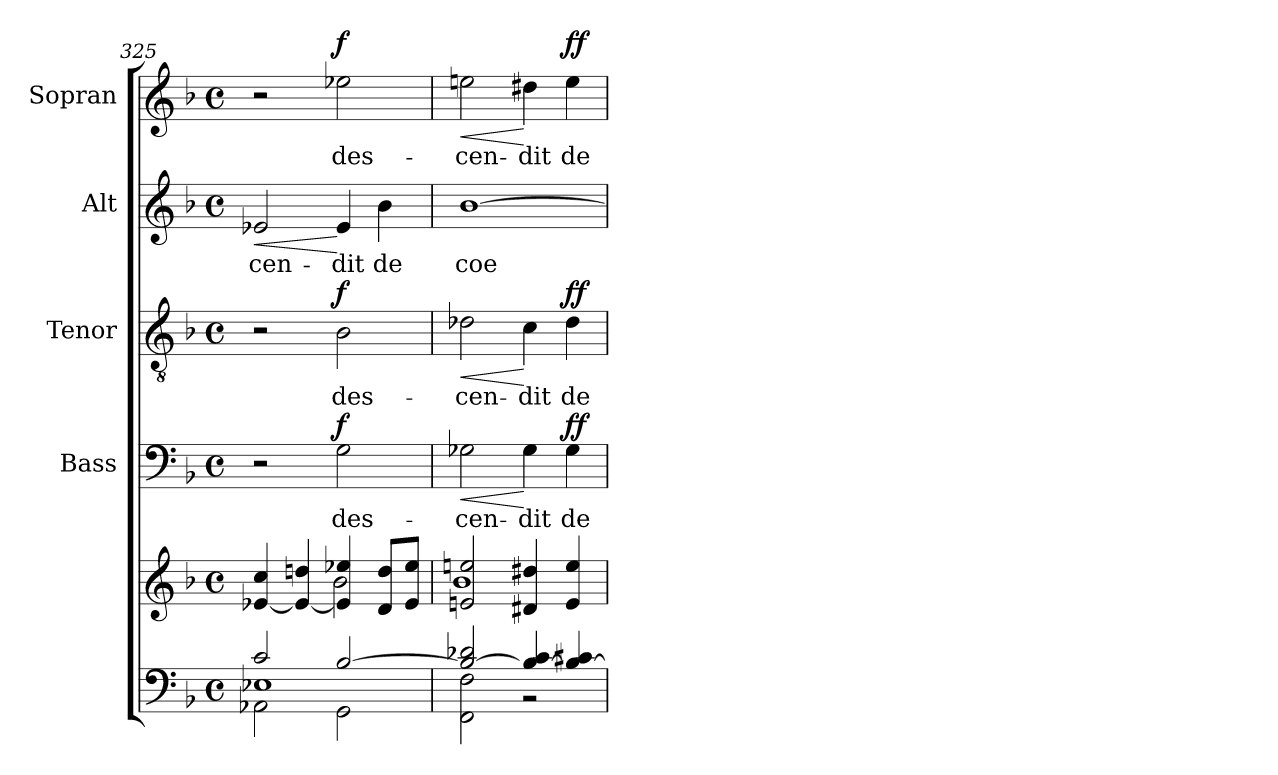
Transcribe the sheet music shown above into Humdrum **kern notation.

**kern	**kern	**kern	**text	**dynam	**kern	**text	**dynam	**kern	**text	**dynam	**kern	**text	**dynam
*part5	*part5	*part4	*part4	*part4	*part3	*part3	*part3	*part2	*part2	*part2	*part1	*part1	*part1
*staff6	*staff5	*staff4	*staff4	*staff4	*staff3	*staff3	*staff3	*staff2	*staff2	*staff2	*staff1	*staff1	*staff1
*	*	*I"Bass	*	*	*I"Tenor	*	*	*I"Alt	*	*	*I"Sopran	*	*
*	*	*I'B.	*	*	*I'T.	*	*	*I'A.	*	*	*I'S.	*	*
*clefF4	*clefG2	*clefF4	*	*	*clefGv2	*	*	*clefG2	*	*	*clefG2	*	*
*k[b-]	*k[b-]	*k[b-]	*	*	*k[b-]	*	*	*k[b-]	*	*	*k[b-]	*	*
*F:	*F:	*F:	*	*	*F:	*	*	*F:	*	*	*F:	*	*
*M4/4	*M4/4	*M4/4	*	*	*M4/4	*	*	*M4/4	*	*	*M4/4	*	*
*met(c)	*met(c)	*met(c)	*	*	*met(c)	*	*	*met(c)	*	*	*met(c)	*	*
=325	=325	=325	=325	=325	=325	=325	=325	=325	=325	=325	=325	=325	=325
*^	*^	*	*	*	*	*	*	*	*	*	*	*	*
*	*^	*	*	*	*	*	*	*	*	*	*	*	*	*	*
!	!	!	!	!	!	!	!	!	!	!	!	!LO:LY:b	!LO:HP:b	!	!	!
2c/	2AA-X\	1E-	[<4e-X/ 4cc/	2ryy	2r	.	.	2r	.	.	2e-X/	-cen-	<	2r	.	.
.	.	.	4e-/_ 4ddn/	.	.	.	.	.	.	.	.	.	.	.	.	.
!	!	!	!	!	!	!LO:LY:b	!LO:DY:a	!	!LO:LY:b	!LO:DY:a	!	!LO:LY:b	!	!	!LO:LY:b	!LO:DY:a
[<2B-/	2GG\	.	4e-/] 4ee-X/	2b-\	2G\	des-	f	2B-\	des-	f	4e-/	-dit	[	2ee-X\	des-	f
!	!	!	!	!	!	!	!	!	!	!	!	!LO:LY:b	!	!	!	!
.	.	.	8d/ 8dd/L	.	.	.	.	.	.	.	4b-\	de	.	.	.	.
.	.	.	8e-/ 8ee-/J	.	.	.	.	.	.	.	.	.	.	.	.	.
*	*v	*v	*	*	*	*	*	*	*	*	*	*	*	*	*	*
=326	=326	=326	=326	=326	=326	=326	=326	=326	=326	=326	=326	=326	=326	=326	=326
!	!	!	!	!	!LO:LY:b	!LO:HP:b	!	!LO:LY:b	!LO:HP:b	!	!LO:LY:b	!	!	!LO:LY:b	!LO:HP:b
2B-/_ 2d-X/	2FF\ 2F\	2en/ 2een/	1b-	2G-X\	-cen-	<	2d-X\	-cen-	<	[1b-	coe-	.	2een\	-cen-	<
!	!	!	!	!	!LO:LY:b	!	!	!LO:LY:b	!	!	!	!	!	!LO:LY:b	!
4B-/_ 4c/	2r	4d#X/ 4dd#X/	.	4G-\	-dit	[	4c\	-dit	[	.	.	.	4dd#X\	-dit	[
!	!	!	!	!	!LO:LY:b	!LO:DY:a	!	!LO:LY:b	!LO:DY:a	!	!	!	!	!LO:LY:b	!LO:DY:a
4B-/_ 4c#X/	.	4e/ 4ee/	.	4G-\	de	ff	4d-\	de	ff	.	.	.	4ee\	de	ff
*v	*v	*	*	*	*	*	*	*	*	*	*	*	*	*	*
*	*v	*v	*	*	*	*	*	*	*	*	*	*	*	*
=	=	=	=	=	=	=	=	=	=	=	=	=	=
*-	*-	*-	*-	*-	*-	*-	*-	*-	*-	*-	*-	*-	*-
